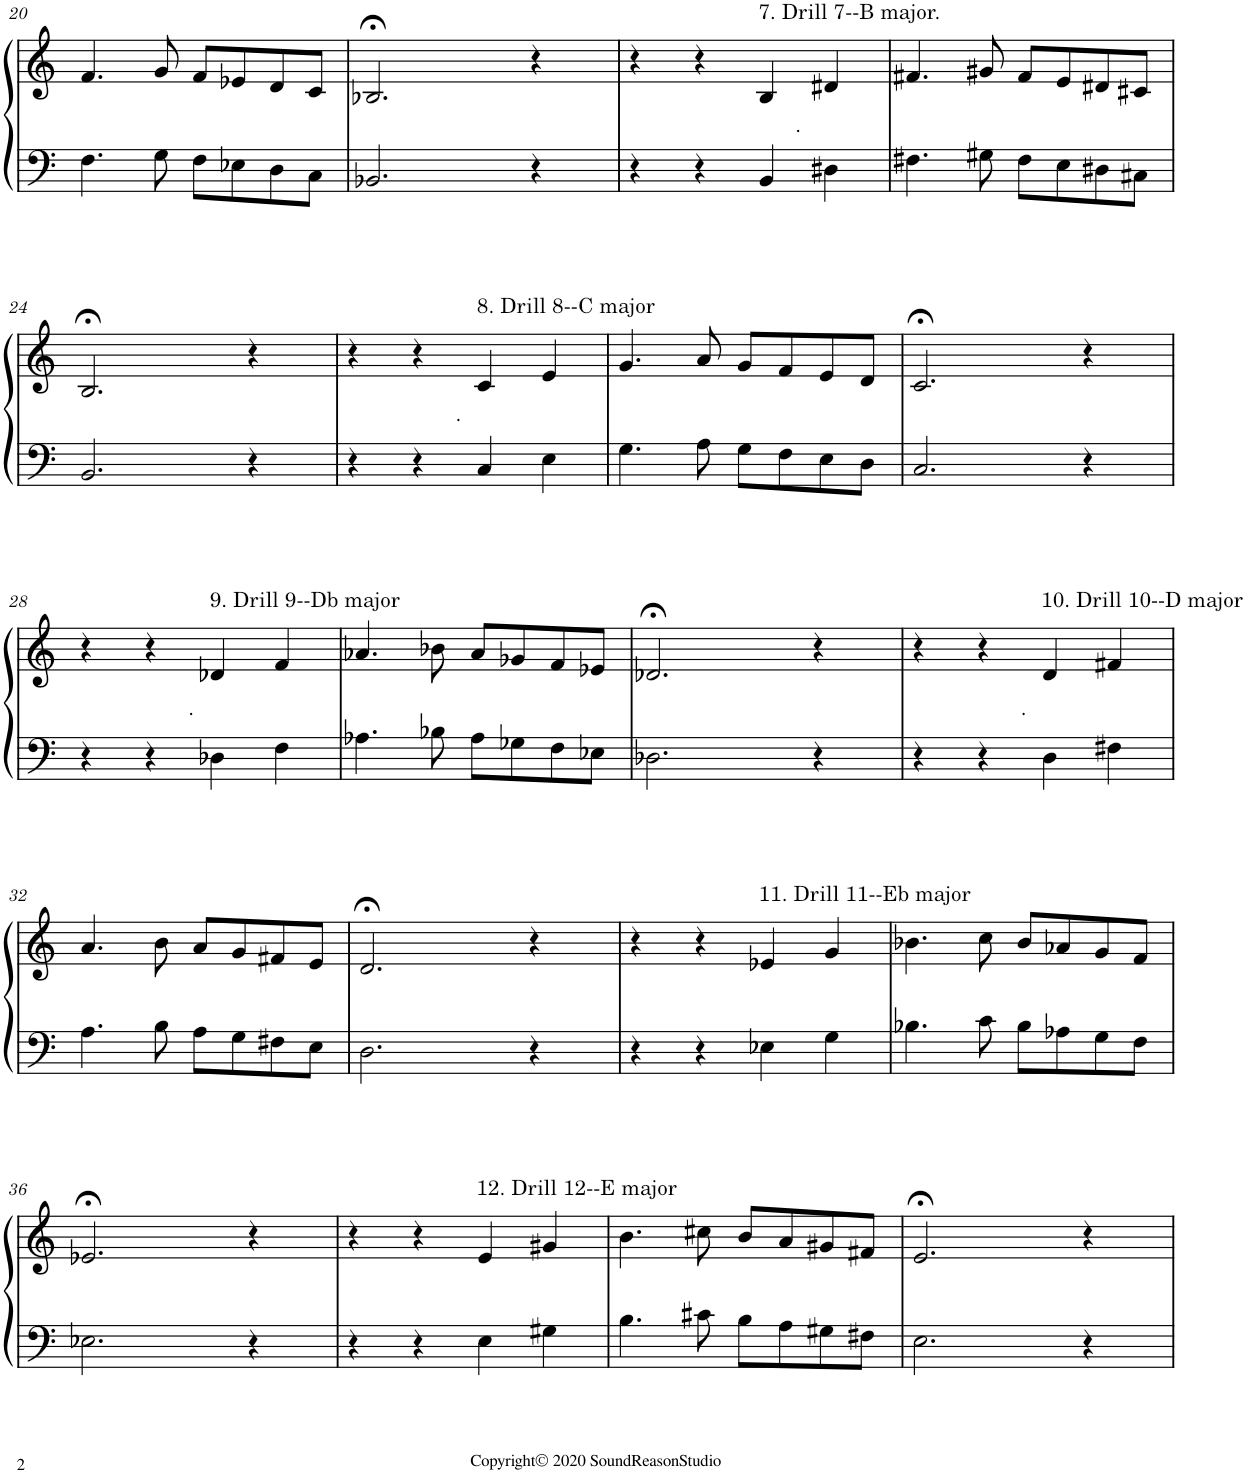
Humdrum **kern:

**kern	**kern
*part1	*part1
*staff2	*staff1
*I"Piano	*
*I'Pno.	*
!!LO:PB:g=z
*clefF4	*clefG2
*k[]	*k[]
*M4/4	*M4/4
=20	=20
4.F\	4.f/
8G\	8g/
8F\L	8f/L
8E-X\	8e-X/
8D\	8d/
8C\J	8c/J
=21	=21
2.BB-X/	2.B-X;</
4r	4r
=22	=22
4r	4r
4r	4r
!	!LO:TX:a:t=7. Drill 7--B major.
!LO:TX:a:t=.	!
4BB/	4B/
4D#X\	4d#X/
=23	=23
4.F#X\	4.f#X/
8G#X\	8g#X/
8F#\L	8f#/L
8E\	8e/
8D#X\	8d#X/
8C#X\J	8c#X/J
!!LO:LB:g=z
=24	=24
2.BB/	2.B;</
4r	4r
=25	=25
4r	4r
4r	4r
!	!LO:TX:a:t=8. Drill 8--C major
!LO:TX:a:t=.	!
4C/	4c/
4E\	4e/
=26	=26
4.G\	4.g/
8A\	8a/
8G\L	8g/L
8F\	8f/
8E\	8e/
8D\J	8d/J
=27	=27
2.C/	2.c;</
4r	4r
!!LO:LB:g=z
=28	=28
4r	4r
4r	4r
!	!LO:TX:a:t=9. Drill 9--Db major
!LO:TX:a:t=.	!
4D-X\	4d-X/
4F\	4f/
=29	=29
4.A-X\	4.a-X/
8B-X\	8b-X\
8A-\L	8a-/L
8G-X\	8g-X/
8F\	8f/
8E-X\J	8e-X/J
=30	=30
2.D-X\	2.d-X;</
4r	4r
=31	=31
4r	4r
4r	4r
!	!LO:TX:a:t=10. Drill 10--D major
!LO:TX:a:t=.	!
4D\	4d/
4F#X\	4f#X/
!!LO:LB:g=z
=32	=32
4.A\	4.a/
8B\	8b\
8A\L	8a/L
8G\	8g/
8F#X\	8f#X/
8E\J	8e/J
=33	=33
2.D\	2.d;</
4r	4r
=34	=34
4r	4r
4r	4r
!	!LO:TX:a:t=11. Drill 11--Eb major
4E-X\	4e-X/
4G\	4g/
=35	=35
4.B-X\	4.b-X\
8c\	8cc\
8B-\L	8b-/L
8A-X\	8a-X/
8G\	8g/
8F\J	8f/J
!!LO:LB:g=z
=36	=36
2.E-X\	2.e-X;</
4r	4r
=37	=37
4r	4r
4r	4r
!	!LO:TX:a:t=12. Drill 12--E major
4E\	4e/
4G#X\	4g#X/
=38	=38
4.B\	4.b\
8c#X\	8cc#X\
8B\L	8b/L
8A\	8a/
8G#X\	8g#X/
8F#X\J	8f#X/J
=39	=39
2.E\	2.e;</
4r	4r
=	=
*-	*-
